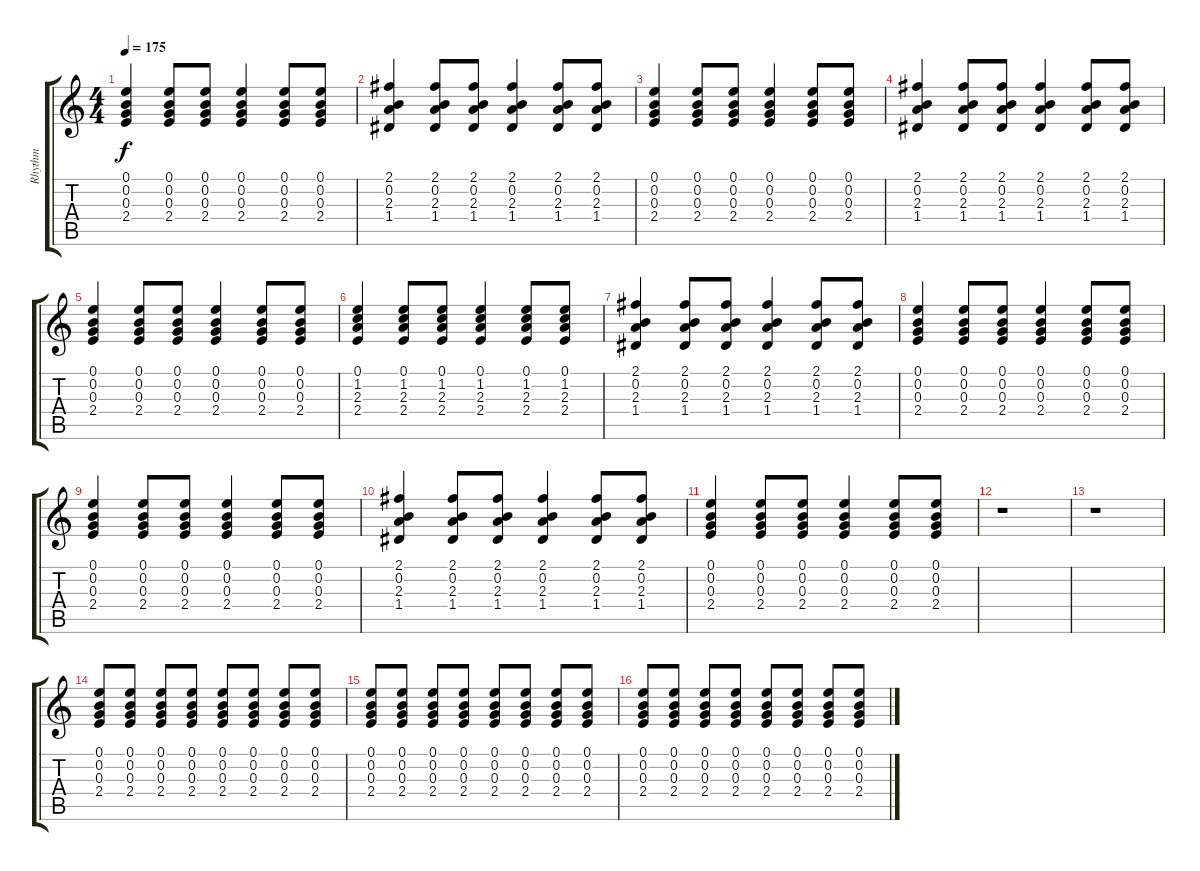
\track ("Rhythm" "Rhythm") {instrument acousticguitarnylon}
\staff {score tabs}
\tuning (E4 B3 G3 D3 A2 E2) {hide}
\ts (4 4)
\tempo 175
\clef g2
\ks c
(0.1 0.2 0.3 2.4).4{dy f} (0.1 0.2 0.3 2.4).8 (0.1 0.2 0.3 2.4).8 (0.1 0.2 0.3 2.4).4 (0.1 0.2 0.3 2.4).8 (0.1 0.2 0.3 2.4).8 |
(2.1 0.2 2.3 1.4).4 (2.1 0.2 2.3 1.4).8 (2.1 0.2 2.3 1.4).8 (2.1 0.2 2.3 1.4).4 (2.1 0.2 2.3 1.4).8 (2.1 0.2 2.3 1.4).8 |
(0.1 0.2 0.3 2.4).4 (0.1 0.2 0.3 2.4).8 (0.1 0.2 0.3 2.4).8 (0.1 0.2 0.3 2.4).4 (0.1 0.2 0.3 2.4).8 (0.1 0.2 0.3 2.4).8 |
(2.1 0.2 2.3 1.4).4 (2.1 0.2 2.3 1.4).8 (2.1 0.2 2.3 1.4).8 (2.1 0.2 2.3 1.4).4 (2.1 0.2 2.3 1.4).8 (2.1 0.2 2.3 1.4).8 |
(0.1 0.2 0.3 2.4).4 (0.1 0.2 0.3 2.4).8 (0.1 0.2 0.3 2.4).8 (0.1 0.2 0.3 2.4).4 (0.1 0.2 0.3 2.4).8 (0.1 0.2 0.3 2.4).8 |
(0.1 1.2 2.3 2.4).4 (0.1 1.2 2.3 2.4).8 (0.1 1.2 2.3 2.4).8 (0.1 1.2 2.3 2.4).4 (0.1 1.2 2.3 2.4).8 (0.1 1.2 2.3 2.4).8 |
(2.1 0.2 2.3 1.4).4 (2.1 0.2 2.3 1.4).8 (2.1 0.2 2.3 1.4).8 (2.1 0.2 2.3 1.4).4 (2.1 0.2 2.3 1.4).8 (2.1 0.2 2.3 1.4).8 |
(0.1 0.2 0.3 2.4).4 (0.1 0.2 0.3 2.4).8 (0.1 0.2 0.3 2.4).8 (0.1 0.2 0.3 2.4).4 (0.1 0.2 0.3 2.4).8 (0.1 0.2 0.3 2.4).8 |
(0.1 0.2 0.3 2.4).4 (0.1 0.2 0.3 2.4).8 (0.1 0.2 0.3 2.4).8 (0.1 0.2 0.3 2.4).4 (0.1 0.2 0.3 2.4).8 (0.1 0.2 0.3 2.4).8 |
(2.1 0.2 2.3 1.4).4 (2.1 0.2 2.3 1.4).8 (2.1 0.2 2.3 1.4).8 (2.1 0.2 2.3 1.4).4 (2.1 0.2 2.3 1.4).8 (2.1 0.2 2.3 1.4).8 |
(0.1 0.2 0.3 2.4).4 (0.1 0.2 0.3 2.4).8 (0.1 0.2 0.3 2.4).8 (0.1 0.2 0.3 2.4).4 (0.1 0.2 0.3 2.4).8 (0.1 0.2 0.3 2.4).8 |
r.1 |
r.1 |
(0.1 0.2 0.3 2.4).8 (0.1 0.2 0.3 2.4).8 (0.1 0.2 0.3 2.4).8 (0.1 0.2 0.3 2.4).8 (0.1 0.2 0.3 2.4).8 (0.1 0.2 0.3 2.4).8 (0.1 0.2 0.3 2.4).8 (0.1 0.2 0.3 2.4).8 |
(0.1 0.2 0.3 2.4).8 (0.1 0.2 0.3 2.4).8 (0.1 0.2 0.3 2.4).8 (0.1 0.2 0.3 2.4).8 (0.1 0.2 0.3 2.4).8 (0.1 0.2 0.3 2.4).8 (0.1 0.2 0.3 2.4).8 (0.1 0.2 0.3 2.4).8 |
(0.1 0.2 0.3 2.4).8 (0.1 0.2 0.3 2.4).8 (0.1 0.2 0.3 2.4).8 (0.1 0.2 0.3 2.4).8 (0.1 0.2 0.3 2.4).8 (0.1 0.2 0.3 2.4).8 (0.1 0.2 0.3 2.4).8 (0.1 0.2 0.3 2.4).8
